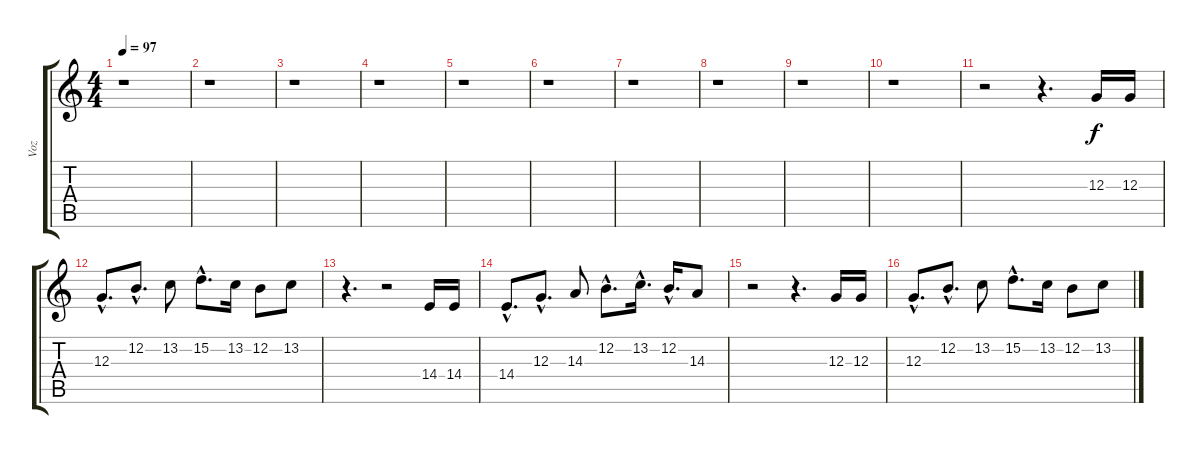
\track ("Voz" "Voz") {instrument lead2sawtooth}
\staff {score tabs}
\tuning (E4 B3 G3 D3 A2 E2) {hide}
\ts (4 4)
\tempo 97
\clef g2
\ks c
r.1{dy f instrument lead2sawtooth} |
r.1 |
r.1 |
r.1 |
r.1 |
r.1 |
r.1 |
r.1 |
r.1 |
r.1 |
r.2 r.4{d} 12.3.16 12.3.16 |
12.3{hac}.8{d} 12.2{hac}.8{d} 13.2.8 15.2{hac}.8{d} 13.2.16 12.2.8 13.2.8 |
r.4{d} r.2 14.4.16 14.4.16 |
14.4{hac}.8{d} 12.3{hac}.8{d} 14.3.8 12.2{hac}.8{d} 13.2{hac}.16{d} 12.2{hac}.16{d} 14.3.8 |
r.2 r.4{d} 12.3.16 12.3.16 |
12.3{hac}.8{d} 12.2{hac}.8{d} 13.2.8 15.2{hac}.8{d} 13.2.16 12.2.8 13.2.8
